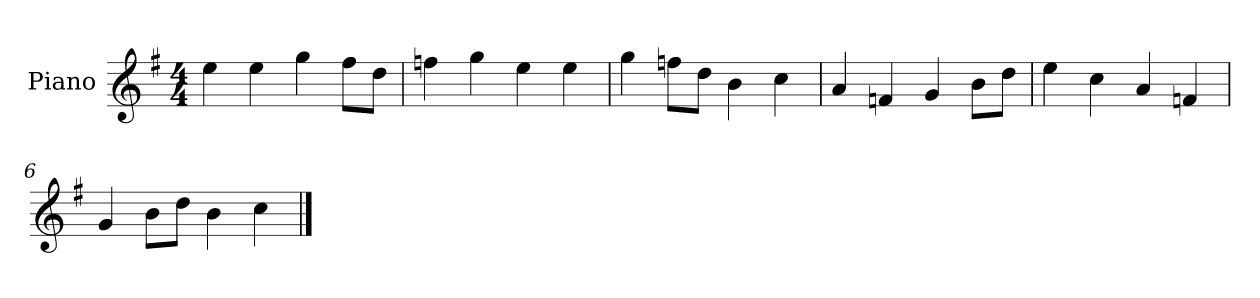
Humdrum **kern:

**kern
*part1
*staff1
*I"Piano
*I'P-no
*clefG2
*k[f#]
*M4/4
*MM90
=1
4ee\
4ee\
4gg\
8ff#\L
8dd\J
=2
4ffn\
4gg\
4ee\
4ee\
=3
4gg\
8ffn\L
8dd\J
4b\
4cc\
=4
4a/
4fn/
4g/
8b\L
8dd\J
=5
4ee\
4cc\
4a/
4fn/
=6
4g/
8b\L
8dd\J
4b\
4cc\
==
*-
